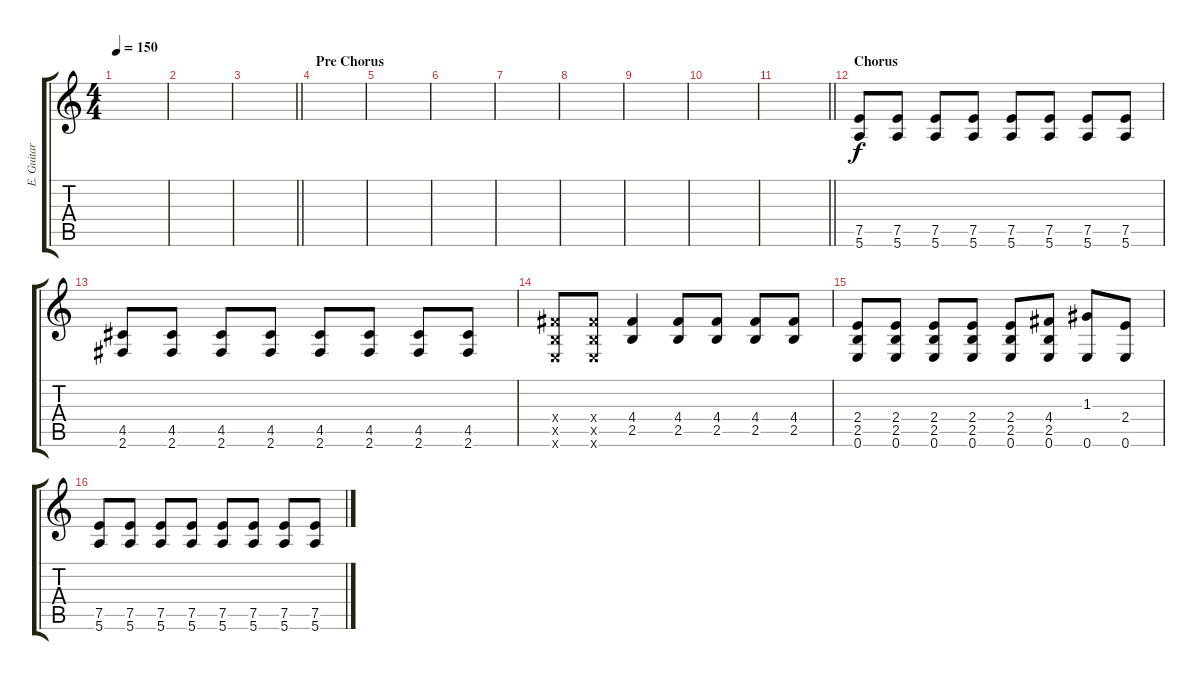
\track ("E. Guitar I" "E. Guitar ") {instrument overdrivenguitar}
\staff {score tabs}
\tuning (E4 B3 G3 D3 A2 E2) {hide}
\ts (4 4)
\tempo 150
\clef g2
\ks c
|
|
\barLineRight lightlight
|
\section ("" "Pre Chorus")
|
|
|
|
|
|
|
\barLineRight lightlight
|
\section ("" "Chorus")
(7.5 5.6).8 (7.5 5.6).8 (7.5 5.6).8 (7.5 5.6).8 (7.5 5.6).8 (7.5 5.6).8 (7.5 5.6).8 (7.5 5.6).8 |
(4.5 2.6).8 (4.5 2.6).8 (4.5 2.6).8 (4.5 2.6).8 (4.5 2.6).8 (4.5 2.6).8 (4.5 2.6).8 (4.5 2.6).8 |
(4.4{x} 2.5{x} 0.6{x}).8 (4.4{x} 2.5{x} 0.6{x}).8 (4.4 2.5).4 (4.4 2.5).8 (4.4 2.5).8 (4.4 2.5).8 (4.4 2.5).8 |
(2.4 2.5 0.6).8 (2.4 2.5 0.6).8 (2.4 2.5 0.6).8 (2.4 2.5 0.6).8 (2.4 2.5 0.6).8 (4.4 2.5 0.6).8 (1.3 0.6).8 (2.4 0.6).8 |
(7.5 5.6).8 (7.5 5.6).8 (7.5 5.6).8 (7.5 5.6).8 (7.5 5.6).8 (7.5 5.6).8 (7.5 5.6).8 (7.5 5.6).8
